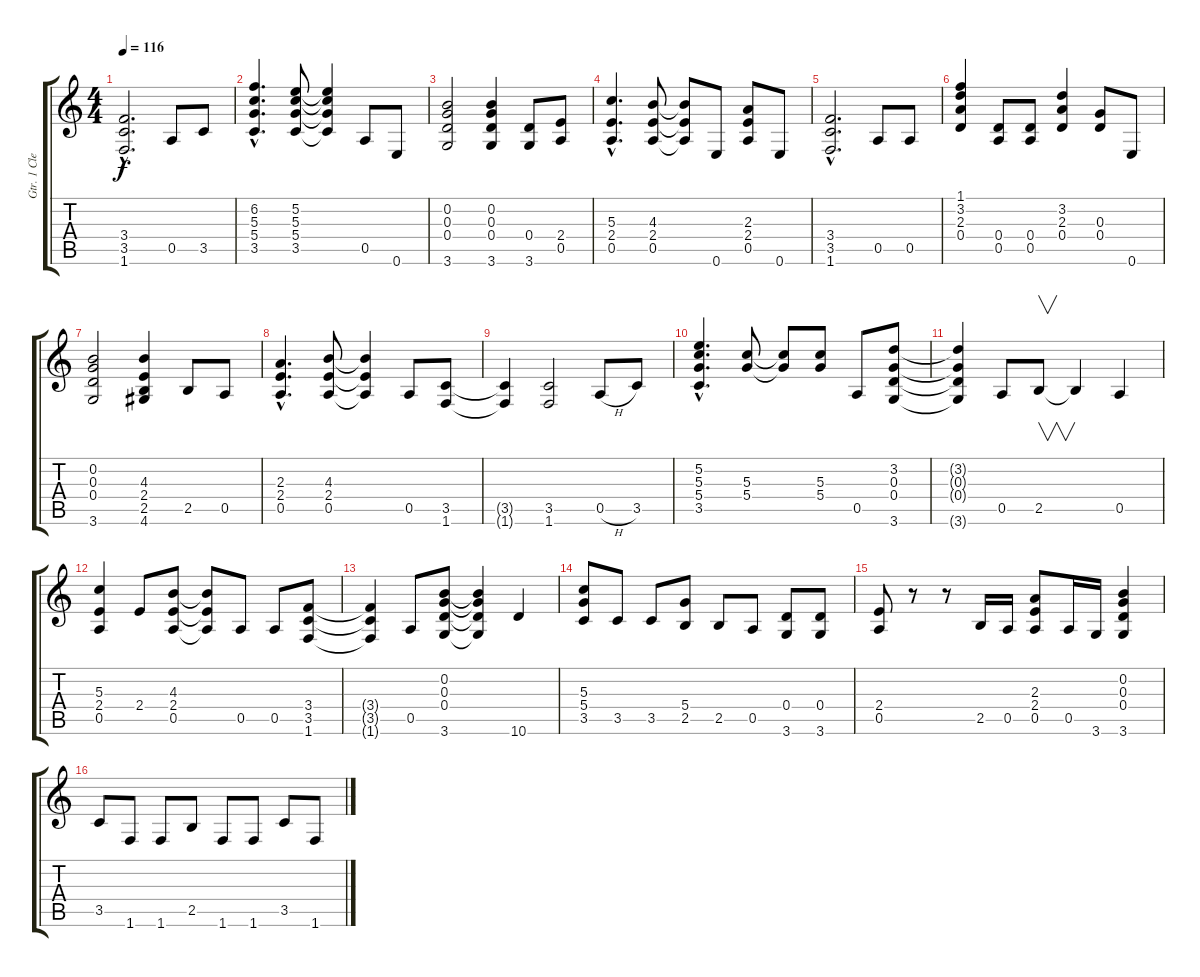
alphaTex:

\track ("Gtr. 1 Clean pt. 2" "Gtr. 1 Cle") {instrument acousticguitarsteel}
\staff {score tabs}
\tuning (E4 B3 G3 D3 A2 E2) {hide}
\ts (4 4)
\tempo 116
\clef g2
\ks c
(3.4{hac} 3.5{hac} 1.6{hac}).2{d dy f} 0.5.8 3.5.8 |
(6.2{hac} 5.3{hac} 5.4{hac} 3.5{hac}).4{d} (5.2 5.3 5.4 3.5).8 (5.2{t} 5.3{t} 5.4{t} 3.5{t}).4 0.5.8 0.6.8 |
(0.2 0.3 0.4 3.6).2 (0.2 0.3 0.4 3.6).4 (0.4 3.6).8 (2.4 0.5).8 |
(5.3{hac} 2.4{hac} 0.5{hac}).4{d} (4.3 2.4 0.5).8 (4.3{t} 2.4{t} 0.5{t}).8 0.6.8 (2.3 2.4 0.5).8 0.6.8 |
(3.4{hac} 3.5{hac} 1.6{hac}).2{d} 0.5.8 0.5.8 |
(1.1 3.2 2.3 0.4).4 (0.4 0.5).8 (0.4 0.5).8 (3.2 2.3 0.4).4 (0.3 0.4).8 0.6.8 |
(0.2 0.3 0.4 3.6).2 (4.3 2.4 2.5 4.6).4 2.5.8 0.5.8 |
(2.3{hac} 2.4{hac} 0.5{hac}).4{d} (4.3 2.4 0.5).8 (4.3{t} 2.4{t} 0.5{t}).4 0.5.8 (3.5 1.6).8 |
(3.5{t} 1.6{t}).4 (3.5 1.6).2 0.5{h}.8 3.5.8 |
(5.2{hac} 5.3{hac} 5.4{hac} 3.5{hac}).4{d} (5.3 5.4).8 (5.3{t} 5.4{t}).8 (5.3 5.4).8 0.5.8 (3.2 0.3 0.4 3.6).8 |
(3.2{t} 0.3{t} 0.4{t} 3.6{t}).4 0.5.8 2.5.8{v} 2.5{t}.4 0.5.4 |
(5.3 2.4 0.5).4 2.4.8 (4.3 2.4 0.5).8 (4.3{t} 2.4{t} 0.5{t}).8 0.5.8 0.5.8 (3.4 3.5 1.6).8 |
(3.4{t} 3.5{t} 1.6{t}).4 0.5.8 (0.2 0.3 0.4 3.6).8 (0.2{t} 0.3{t} 0.4{t} 3.6{t}).4 10.6.4 |
(5.3 5.4 3.5).8 3.5.8 3.5.8 (5.4 2.5).8 2.5.8 0.5.8 (0.4 3.6).8 (0.4 3.6).8 |
(2.4 0.5).8 r.8 r.8 2.5.16 0.5.16 (2.3 2.4 0.5).8 0.5.16 3.6.16 (0.2 0.3 0.4 3.6).4 |
3.5.8 1.6.8 1.6.8 2.5.8 1.6.8 1.6.8 3.5.8 1.6.8
